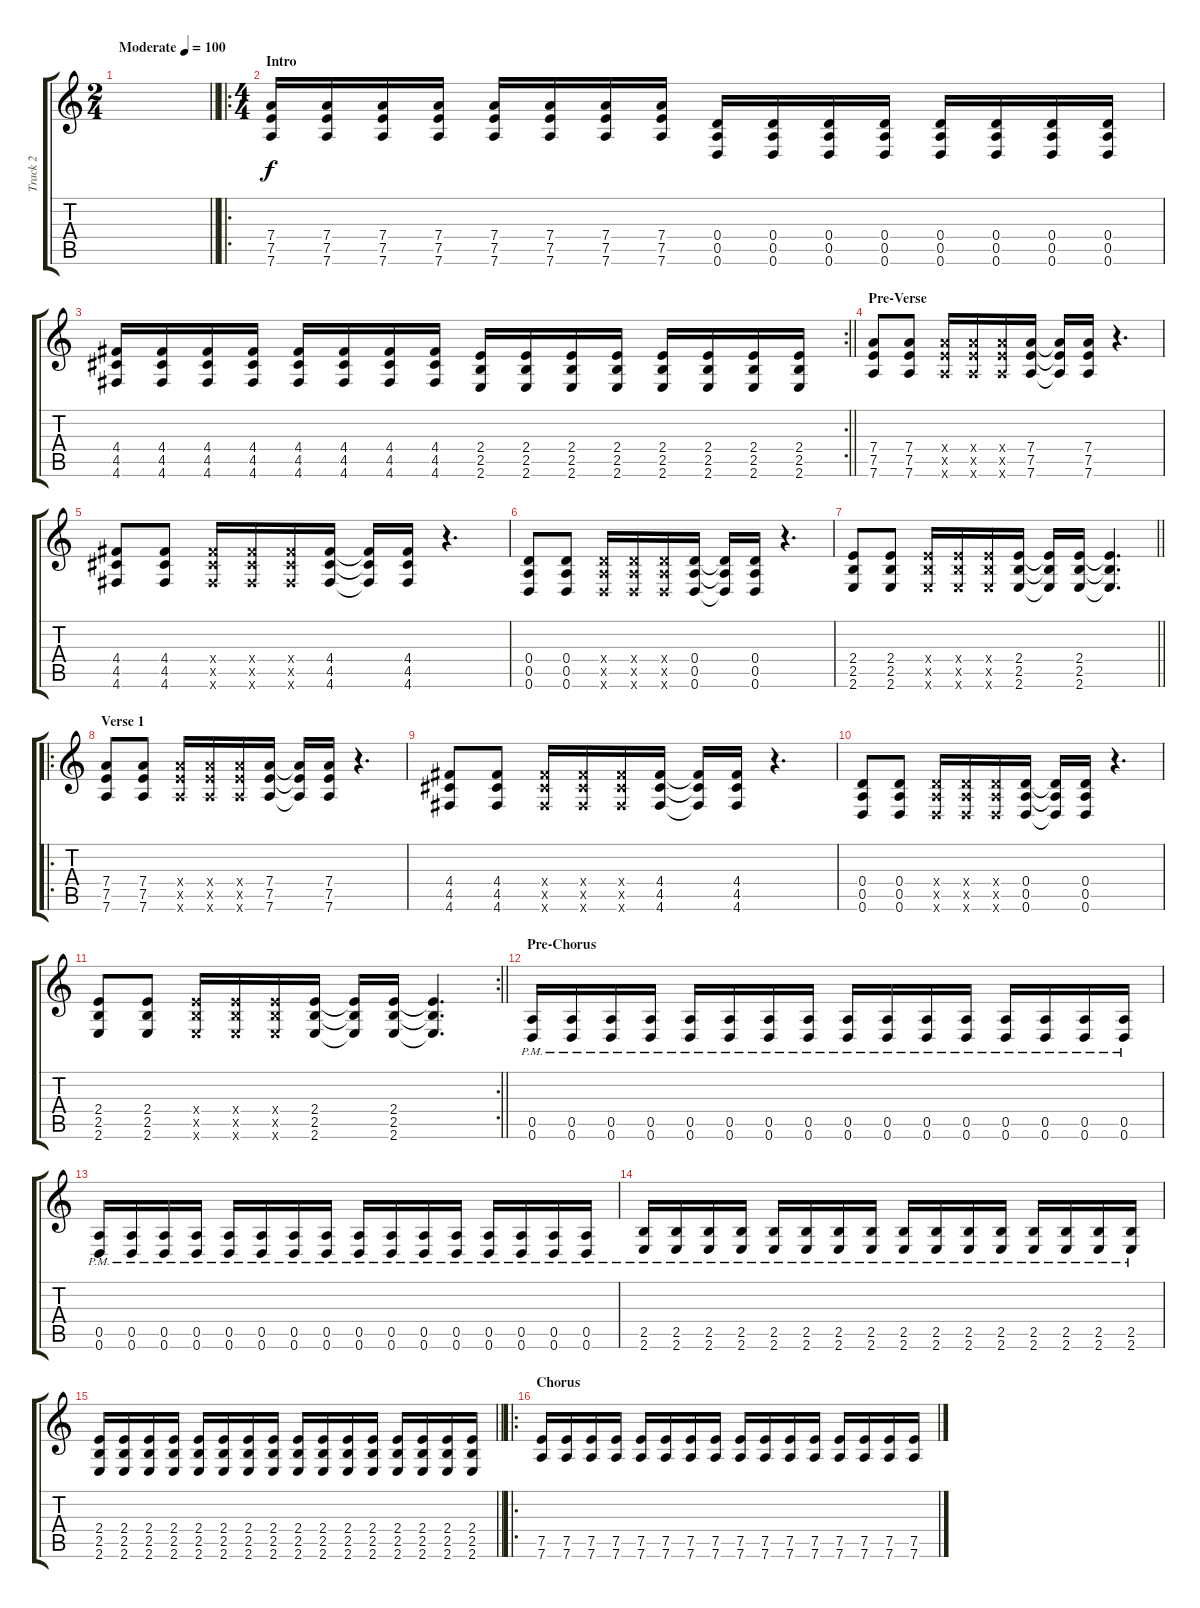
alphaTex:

\track ("Track 2" "Track 2") {instrument distortionguitar}
\staff {score tabs}
\tuning (E4 B3 G3 D3 A2 D2) {hide}
\ts (2 4)
\tempo (100 "Moderate")
\clef g2
\barLineRight lightlight
\ks c
|
\ro
\ts (4 4)
\section ("" "Intro")
(7.4 7.5 7.6).16 (7.4 7.5 7.6).16 (7.4 7.5 7.6).16 (7.4 7.5 7.6).16 (7.4 7.5 7.6).16 (7.4 7.5 7.6).16 (7.4 7.5 7.6).16 (7.4 7.5 7.6).16 (0.4 0.5 0.6).16 (0.4 0.5 0.6).16 (0.4 0.5 0.6).16 (0.4 0.5 0.6).16 (0.4 0.5 0.6).16 (0.4 0.5 0.6).16 (0.4 0.5 0.6).16 (0.4 0.5 0.6).16 |
\rc 2
\barLineRight lightlight
(4.4 4.5 4.6).16 (4.4 4.5 4.6).16 (4.4 4.5 4.6).16 (4.4 4.5 4.6).16 (4.4 4.5 4.6).16 (4.4 4.5 4.6).16 (4.4 4.5 4.6).16 (4.4 4.5 4.6).16 (2.4 2.5 2.6).16 (2.4 2.5 2.6).16 (2.4 2.5 2.6).16 (2.4 2.5 2.6).16 (2.4 2.5 2.6).16 (2.4 2.5 2.6).16 (2.4 2.5 2.6).16 (2.4 2.5 2.6).16 |
\section ("" "Pre-Verse")
(7.4 7.5 7.6).8 (7.4 7.5 7.6).8 (7.4{x} 7.5{x} 7.6{x}).16 (7.4{x} 7.5{x} 7.6{x}).16 (7.4{x} 7.5{x} 7.6{x}).16 (7.4 7.5 7.6).16 (7.4{t} 7.5{t} 7.6{t}).16 (7.4 7.5 7.6).16 r.4{d} |
(4.4 4.5 4.6).8 (4.4 4.5 4.6).8 (4.4{x} 4.5{x} 4.6{x}).16 (4.4{x} 4.5{x} 4.6{x}).16 (4.4{x} 4.5{x} 4.6{x}).16 (4.4 4.5 4.6).16 (4.4{t} 4.5{t} 4.6{t}).16 (4.4 4.5 4.6).16 r.4{d} |
(0.4 0.5 0.6).8 (0.4 0.5 0.6).8 (0.4{x} 0.5{x} 0.6{x}).16 (0.4{x} 0.5{x} 0.6{x}).16 (0.4{x} 0.5{x} 0.6{x}).16 (0.4 0.5 0.6).16 (0.4{t} 0.5{t} 0.6{t}).16 (0.4 0.5 0.6).16 r.4{d} |
\barLineRight lightlight
(2.4 2.5 2.6).8 (2.4 2.5 2.6).8 (2.4{x} 2.5{x} 2.6{x}).16 (2.4{x} 2.5{x} 2.6{x}).16 (2.4{x} 2.5{x} 2.6{x}).16 (2.4 2.5 2.6).16 (2.4{t} 2.5{t} 2.6{t}).16 (2.4 2.5 2.6).16 (2.4{t} 2.5{t} 2.6{t}).4{d} |
\ro
\section ("" "Verse 1")
(7.4 7.5 7.6).8 (7.4 7.5 7.6).8 (7.4{x} 7.5{x} 7.6{x}).16 (7.4{x} 7.5{x} 7.6{x}).16 (7.4{x} 7.5{x} 7.6{x}).16 (7.4 7.5 7.6).16 (7.4{t} 7.5{t} 7.6{t}).16 (7.4 7.5 7.6).16 r.4{d} |
(4.4 4.5 4.6).8 (4.4 4.5 4.6).8 (4.4{x} 4.5{x} 4.6{x}).16 (4.4{x} 4.5{x} 4.6{x}).16 (4.4{x} 4.5{x} 4.6{x}).16 (4.4 4.5 4.6).16 (4.4{t} 4.5{t} 4.6{t}).16 (4.4 4.5 4.6).16 r.4{d} |
(0.4 0.5 0.6).8 (0.4 0.5 0.6).8 (0.4{x} 0.5{x} 0.6{x}).16 (0.4{x} 0.5{x} 0.6{x}).16 (0.4{x} 0.5{x} 0.6{x}).16 (0.4 0.5 0.6).16 (0.4{t} 0.5{t} 0.6{t}).16 (0.4 0.5 0.6).16 r.4{d} |
\rc 2
\barLineRight lightlight
(2.4 2.5 2.6).8 (2.4 2.5 2.6).8 (2.4{x} 2.5{x} 2.6{x}).16 (2.4{x} 2.5{x} 2.6{x}).16 (2.4{x} 2.5{x} 2.6{x}).16 (2.4 2.5 2.6).16 (2.4{t} 2.5{t} 2.6{t}).16 (2.4 2.5 2.6).16 (2.4{t} 2.5{t} 2.6{t}).4{d} |
\section ("" "Pre-Chorus")
(0.5{pm} 0.6{pm}).16 (0.5{pm} 0.6{pm}).16 (0.5{pm} 0.6{pm}).16 (0.5{pm} 0.6{pm}).16 (0.5{pm} 0.6{pm}).16 (0.5{pm} 0.6{pm}).16 (0.5{pm} 0.6{pm}).16 (0.5{pm} 0.6{pm}).16 (0.5{pm} 0.6{pm}).16 (0.5{pm} 0.6{pm}).16 (0.5{pm} 0.6{pm}).16 (0.5{pm} 0.6{pm}).16 (0.5{pm} 0.6{pm}).16 (0.5{pm} 0.6{pm}).16 (0.5{pm} 0.6{pm}).16 (0.5{pm} 0.6{pm}).16 |
(0.5{pm} 0.6{pm}).16 (0.5{pm} 0.6{pm}).16 (0.5{pm} 0.6{pm}).16 (0.5{pm} 0.6{pm}).16 (0.5{pm} 0.6{pm}).16 (0.5{pm} 0.6{pm}).16 (0.5{pm} 0.6{pm}).16 (0.5{pm} 0.6{pm}).16 (0.5{pm} 0.6{pm}).16 (0.5{pm} 0.6{pm}).16 (0.5{pm} 0.6{pm}).16 (0.5{pm} 0.6{pm}).16 (0.5{pm} 0.6{pm}).16 (0.5{pm} 0.6{pm}).16 (0.5{pm} 0.6{pm}).16 (0.5{pm} 0.6{pm}).16 |
(2.5{pm} 2.6{pm}).16 (2.5{pm} 2.6{pm}).16 (2.5{pm} 2.6{pm}).16 (2.5{pm} 2.6{pm}).16 (2.5{pm} 2.6{pm}).16 (2.5{pm} 2.6{pm}).16 (2.5{pm} 2.6{pm}).16 (2.5{pm} 2.6{pm}).16 (2.5{pm} 2.6{pm}).16 (2.5{pm} 2.6{pm}).16 (2.5{pm} 2.6{pm}).16 (2.5{pm} 2.6{pm}).16 (2.5{pm} 2.6{pm}).16 (2.5{pm} 2.6{pm}).16 (2.5{pm} 2.6{pm}).16 (2.5{pm} 2.6{pm}).16 |
\barLineRight lightlight
(2.4 2.5 2.6).16 (2.4 2.5 2.6).16 (2.4 2.5 2.6).16 (2.4 2.5 2.6).16 (2.4 2.5 2.6).16 (2.4 2.5 2.6).16 (2.4 2.5 2.6).16 (2.4 2.5 2.6).16 (2.4 2.5 2.6).16 (2.4 2.5 2.6).16 (2.4 2.5 2.6).16 (2.4 2.5 2.6).16 (2.4 2.5 2.6).16 (2.4 2.5 2.6).16 (2.4 2.5 2.6).16 (2.4 2.5 2.6).16 |
\ro
\section ("" "Chorus")
(7.5 7.6).16 (7.5 7.6).16 (7.5 7.6).16 (7.5 7.6).16 (7.5 7.6).16 (7.5 7.6).16 (7.5 7.6).16 (7.5 7.6).16 (7.5 7.6).16 (7.5 7.6).16 (7.5 7.6).16 (7.5 7.6).16 (7.5 7.6).16 (7.5 7.6).16 (7.5 7.6).16 (7.5 7.6).16
